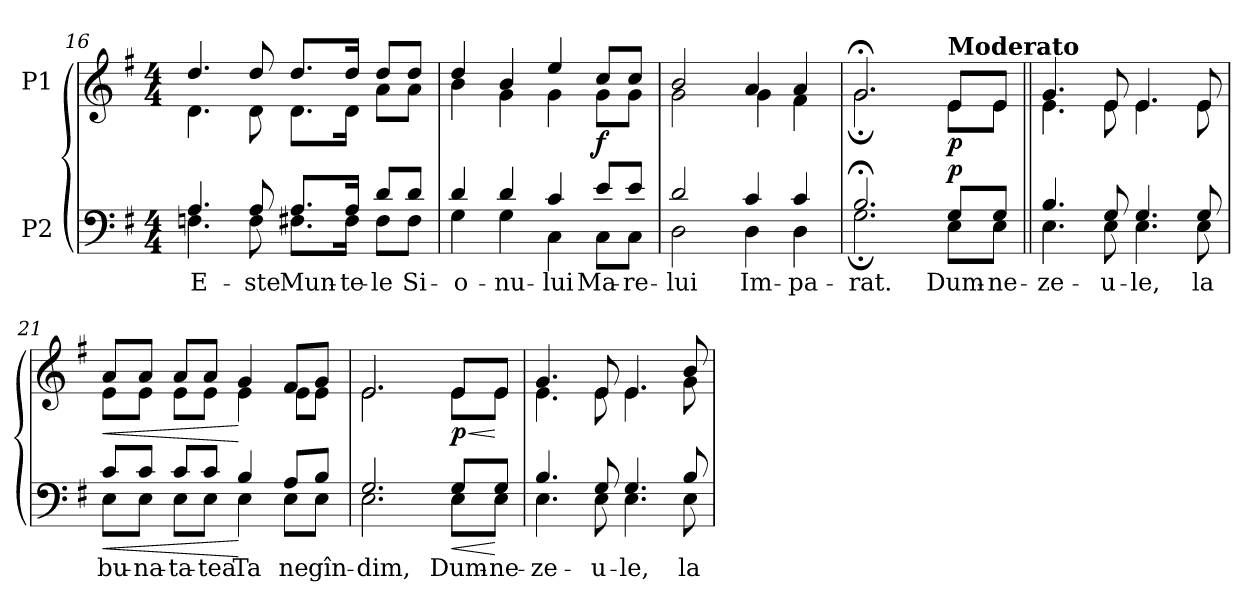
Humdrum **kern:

**kern	**text	**dynam	**kern	**dynam
*part2	*part2	*part2	*part1	*part1
*staff2	*staff2	*staff2	*staff1	*staff1
*I"P2	*	*	*I"P1	*
!!LO:LB:g=z
*clefF4	*	*	*clefG2	*
*k[f#]	*	*	*k[f#]	*
*G:	*	*	*G:	*
*M4/4	*	*	*M4/4	*
=16	=16	=16	=16	=16
!	!LO:LY:a:color=#000000	!	!	!
*^	*	*	*^	*
4.Ai/	4.Fni\	E-	.	4.ddi/	4.di\	.
!	!	!LO:LY:a:color=#000000	!	!	!	!
8Ai/	8Fi\	-ste	.	8ddi/	8di\	.
!	!	!LO:LY:a:color=#000000	!	!	!	!
8.Ai/L	8.F#Xi\L	Mun-	.	8.ddi/L	8.di\L	.
!	!	!LO:LY:a:color=#000000	!	!	!	!
16Ai/Jk	16F#i\Jk	-te-	.	16ddi/Jk	16di\Jk	.
!	!	!LO:LY:a:color=#000000	!	!	!	!
8di/L	8F#i\L	-le	.	8ddi/L	8ai\L	.
!	!	!LO:LY:a:color=#000000	!	!	!	!
8di/J	8F#i\J	Si-	.	8ddi/J	8ai\J	.
=17	=17	=17	=17	=17	=17	=17
!	!	!LO:LY:a:color=#000000	!	!	!	!
4di/	4Gi\	-o-	.	4ddi/	4bi\	.
!	!	!LO:LY:a:color=#000000	!	!	!	!
4di/	4Gi\	-nu-	.	4bi/	4gi\	.
!	!	!LO:LY:a:color=#000000	!	!	!	!
4ci/	4Ci\	-lui	.	4eei/	4gi\	.
!	!	!LO:LY:a:color=#000000	!	!	!	!
8ei/L	8Ci\L	Ma-	.	8cci/L	8gi\L	f
!	!	!LO:LY:a:color=#000000	!	!	!	!
8ei/J	8Ci\J	-re-	.	8cci/J	8gi\J	.
=18	=18	=18	=18	=18	=18	=18
!	!	!LO:LY:a:color=#000000	!	!	!	!
2di/	2Di\	-lui	.	2bi/	2gi\	.
!	!	!LO:LY:a:color=#000000	!	!	!	!
4ci/	4Di\	Im-	.	4ai/	4gi\	.
!	!	!LO:LY:a:color=#000000	!	!	!	!
4ci/	4Di\	-pa-	.	4ai/	4f#i\	.
=19	=19	=19	=19	=19	=19	=19
!	!	!LO:LY:a:color=#000000	!	!	!	!
2.B;i/	2.G;i\	-rat.	.	2.g;i/	2.g;i\	.
*	*	*	*	*MM100	*	*
!	!	!	!	!LO:TX:a:B:t=Moderato	!	!
!	!	!LO:LY:a:color=#000000	!	!	!	!
8Gi/L	8Ei\L	Dum-	p	8ei/L	8ei\L	p
!	!	!LO:LY:a:color=#000000	!	!	!	!
8Gi/J	8Ei\J	-ne-	.	8ei/J	8ei\J	.
=20||	=20||	=20||	=20||	=20||	=20||	=20||
!	!	!LO:LY:a:color=#000000	!	!	!	!
4.Bi/	4.Ei\	-ze-	.	4.gi/	4.ei\	.
!	!	!LO:LY:a:color=#000000	!	!	!	!
8Gi/	8Ei\	-u-	.	8ei/	8ei\	.
!	!	!LO:LY:a:color=#000000	!	!	!	!
4.Gi/	4.Ei\	-le,	.	4.ei/	4.ei\	.
!	!	!LO:LY:a:color=#000000	!	!	!	!
8Gi/	8Ei\	la	.	8ei/	8ei\	.
!!LO:LB:g=z	!!
=21	=21	=21	=21	=21	=21	=21
!	!	!LO:LY:a:color=#000000	!LO:HP:b	!	!	!LO:HP:b
8ci/L	8Ei\L	bu-	<	8ai/L	8ei\L	<
!	!	!LO:LY:a:color=#000000	!	!	!	!
8ci/J	8Ei\J	-na-	.	8ai/J	8ei\J	.
!	!	!LO:LY:a:color=#000000	!	!	!	!
8ci/L	8Ei\L	-ta-	.	8ai/L	8ei\L	.
!	!	!LO:LY:a:color=#000000	!	!	!	!
8ci/J	8Ei\J	-tea	.	8ai/J	8ei\J	.
!	!	!LO:LY:a:color=#000000	!	!	!	!
4Bi/	4Ei\	Ta	[	4gi/	4ei\	[
!	!	!LO:LY:a:color=#000000	!	!	!	!
8Ai/L	8Ei\L	ne	.	8f#i/L	8ei\L	.
!	!	!LO:LY:a:color=#000000	!	!	!	!
8Bi/J	8Ei\J	gîn-	.	8gi/J	8ei\J	.
=22	=22	=22	=22	=22	=22	=22
!	!	!LO:LY:a:color=#000000	!	!	!	!
2.Gi/	2.Ei\	-dim,	.	2.ei/	2.ei\	.
!	!	!LO:LY:a:color=#000000	!LO:HP:b	!	!	!LO:HP:b
8Gi/L	8Ei\L	Dum-	<	8ei/L	8ei\L	< p
!	!	!LO:LY:a:color=#000000	!	!	!	!
8Gi/J	8Ei\J	-ne-	[	8ei/J	8ei\J	[
=23	=23	=23	=23	=23	=23	=23
!	!	!LO:LY:a:color=#000000	!	!	!	!
4.Bi/	4.Ei\	-ze-	.	4.gi/	4.ei\	.
!	!	!LO:LY:a:color=#000000	!	!	!	!
8Gi/	8Ei\	-u-	.	8ei/	8ei\	.
!	!	!LO:LY:a:color=#000000	!	!	!	!
4.Gi/	4.Ei\	-le,	.	4.ei/	4.ei\	.
!	!	!LO:LY:a:color=#000000	!	!	!	!
8Bi/	8Ei\	la	.	8bi/	8gi\	.
*v	*v	*	*	*	*	*
*	*	*	*v	*v	*
=	=	=	=	=
*-	*-	*-	*-	*-
